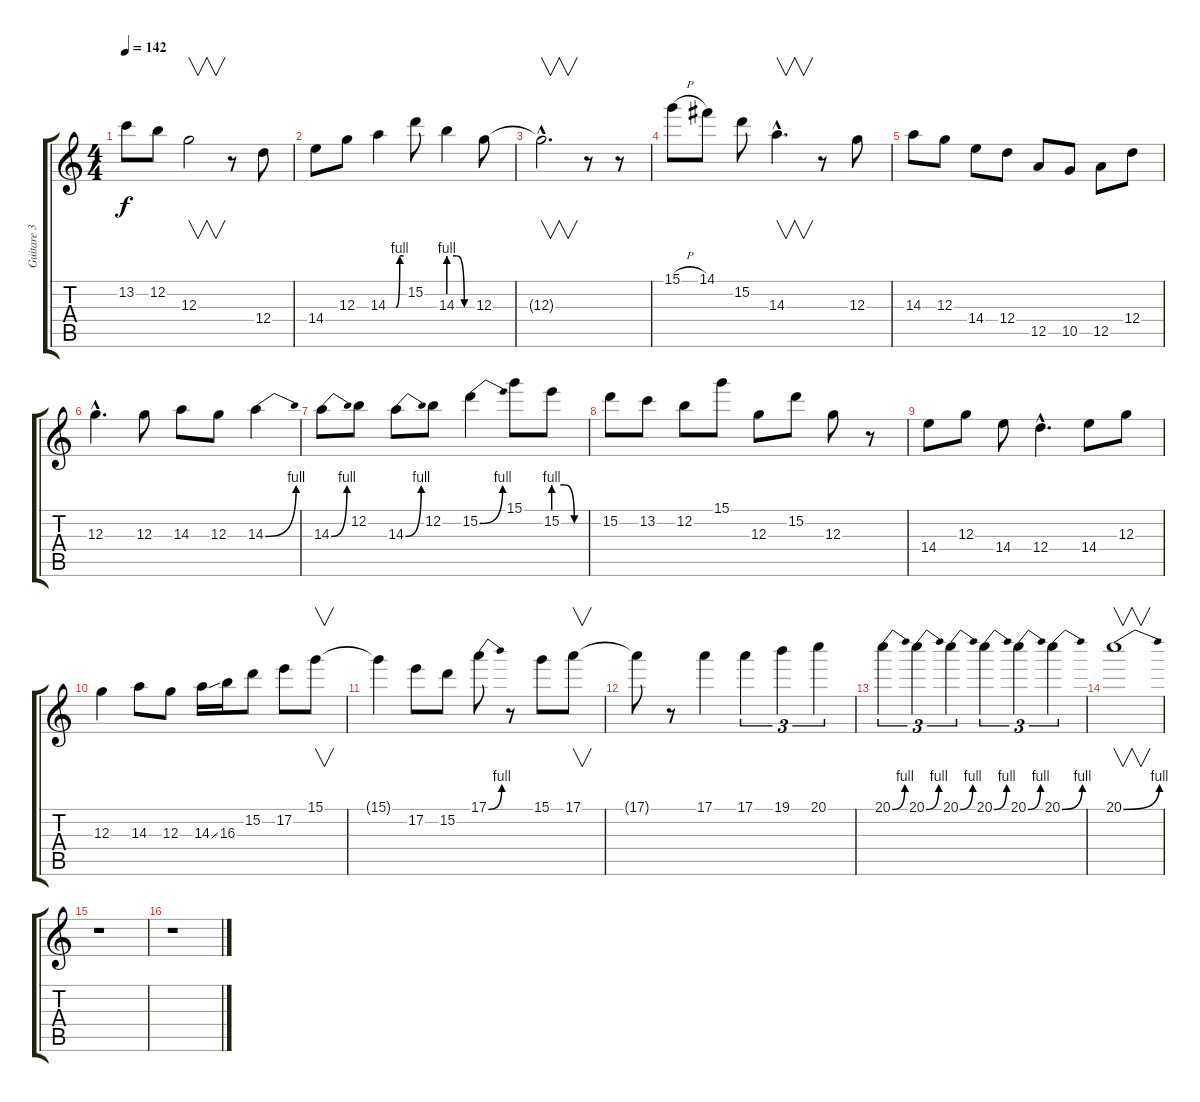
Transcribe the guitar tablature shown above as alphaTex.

\track ("Guitare 3" "Guitare 3") {instrument overdrivenguitar}
\staff {score tabs}
\tuning (E4 B3 G3 D3 A2 E2) {hide}
\ts (4 4)
\tempo 142
\clef g2
\ks c
13.2.8{dy f} 12.2.8 12.3.2{v} r.8 12.4.8 |
14.4.8 12.3.8 14.3{be (custom 0 0 30 0 45 4 60 4)}.4 15.2.8 14.3{be (custom 0 4 20 4 40 0 60 0)}.4 12.3.8 |
12.3{hac t}.2{v d} r.8 r.8 |
15.1{h}.8 14.1.8 15.2.8 14.3{hac}.4{v d} r.8 12.3.8 |
14.3.8 12.3.8 14.4.8 12.4.8 12.5.8 10.5.8 12.5.8 12.4.8 |
12.3{hac}.4{d} 12.3.8 14.3.8 12.3.8 14.3{be (bend 0 0 60 4)}.4 |
14.3{be (bend 0 0 60 4)}.8 12.2.8 14.3{be (bend 0 0 60 4)}.8 12.2.8 15.2{be (bend 0 0 60 4)}.4 15.1.8 15.2{be (custom 0 4 20 4 40 0 60 0)}.8 |
15.2.8 13.2.8 12.2.8 15.1.8 12.3.8 15.2.8 12.3.8 r.8 |
14.4.8 12.3.8 14.4.8 12.4{hac}.4{d} 14.4.8 12.3.8 |
12.3.4 14.3.8 12.3.8 14.3{ss}.16 16.3.16 15.2.8 17.2.8 15.1.8{v} |
15.1{t}.4 17.2.8 15.2.8 17.1{be (bend 0 0 60 4)}.8 r.8 15.1.8 17.1.8{v} |
17.1{t}.8 r.8 17.1.4 17.1.4{tu (3 2)} 19.1.4{tu (3 2)} 20.1.4{tu (3 2)} |
20.1{be (bend 0 0 60 4)}.4{tu (3 2)} 20.1{be (bend 0 0 60 4)}.4{tu (3 2)} 20.1{be (bend 0 0 60 4)}.4{tu (3 2)} 20.1{be (bend 0 0 60 4)}.4{tu (3 2)} 20.1{be (bend 0 0 60 4)}.4{tu (3 2)} 20.1{be (bend 0 0 60 4)}.4{tu (3 2)} |
20.1{be (bend 0 0 60 4)}.1{v} |
r.1 |
r.1
